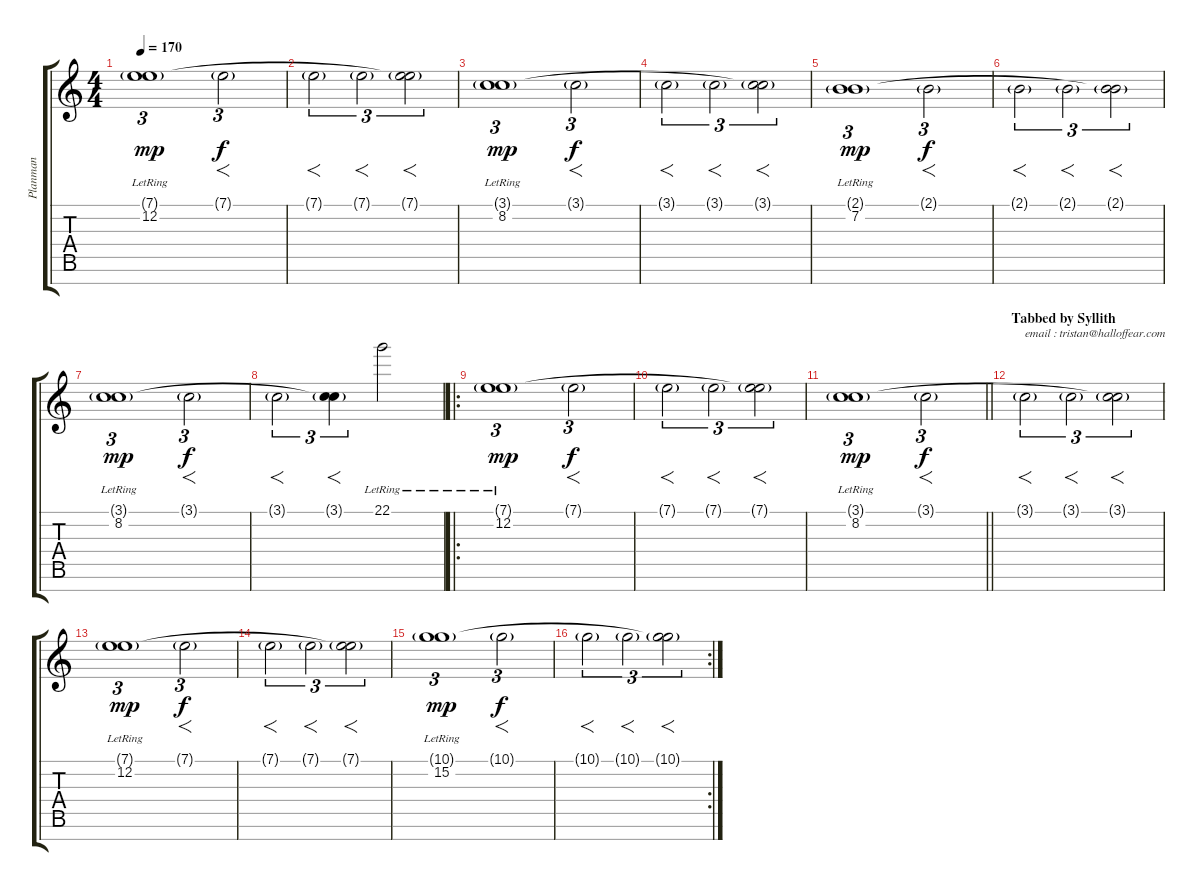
\track ("Planman" "Planman") {instrument stringensemble1}
\staff {score tabs}
\tuning (A4 E4 B3 G3 D3 A2 E2) {hide}
\ts (4 4)
\tempo 170
\clef g2
\ks c
(7.1{g} 12.2{lr}).1{tu (3 2) dy mp instrument acousticgrandpiano} 7.1{g}.2{f tu (3 2) dy f} |
7.1{g}.2{f tu (3 2)} 7.1{g}.2{f tu (3 2)} (7.1{g} 12.2{t}).2{f tu (3 2)} |
(3.1{g} 8.2{lr}).1{tu (3 2) dy mp} 3.1{g}.2{f tu (3 2) dy f} |
3.1{g}.2{f tu (3 2)} 3.1{g}.2{f tu (3 2)} (3.1{g} 8.2{t}).2{f tu (3 2)} |
(2.1{g} 7.2{lr}).1{tu (3 2) dy mp} 2.1{g}.2{f tu (3 2) dy f} |
2.1{g}.2{f tu (3 2)} 2.1{g}.2{f tu (3 2)} (2.1{g} 7.2{t}).2{f tu (3 2)} |
(3.1{g} 8.2{lr}).1{tu (3 2) dy mp} 3.1{g}.2{f tu (3 2) dy f} |
3.1{g}.2{f tu (3 2)} (3.1{g} 8.2{t}).4{f tu (3 2)} 22.1{lr}.2 |
\ro
(7.1{g} 12.2{lr}).1{tu (3 2) dy mp} 7.1{g}.2{f tu (3 2) dy f} |
7.1{g}.2{f tu (3 2)} 7.1{g}.2{f tu (3 2)} (7.1{g} 12.2{t}).2{f tu (3 2)} |
\barLineRight lightlight
(3.1{g} 8.2{lr}).1{tu (3 2) dy mp} 3.1{g}.2{f tu (3 2) dy f} |
\section ("" "Tabbed by Syllith")
3.1{g}.2{f tu (3 2) txt "email : tristan@halloffear.com"} 3.1{g}.2{f tu (3 2)} (3.1{g} 8.2{t}).2{f tu (3 2)} |
(7.1{g} 12.2{lr}).1{tu (3 2) dy mp} 7.1{g}.2{f tu (3 2) dy f} |
7.1{g}.2{f tu (3 2)} 7.1{g}.2{f tu (3 2)} (7.1{g} 12.2{t}).2{f tu (3 2)} |
(10.1{g} 15.2{lr}).1{tu (3 2) dy mp} 10.1{g}.2{f tu (3 2) dy f} |
\rc 2
10.1{g}.2{f tu (3 2)} 10.1{g}.2{f tu (3 2)} (10.1{g} 15.2{t}).2{f tu (3 2)}
